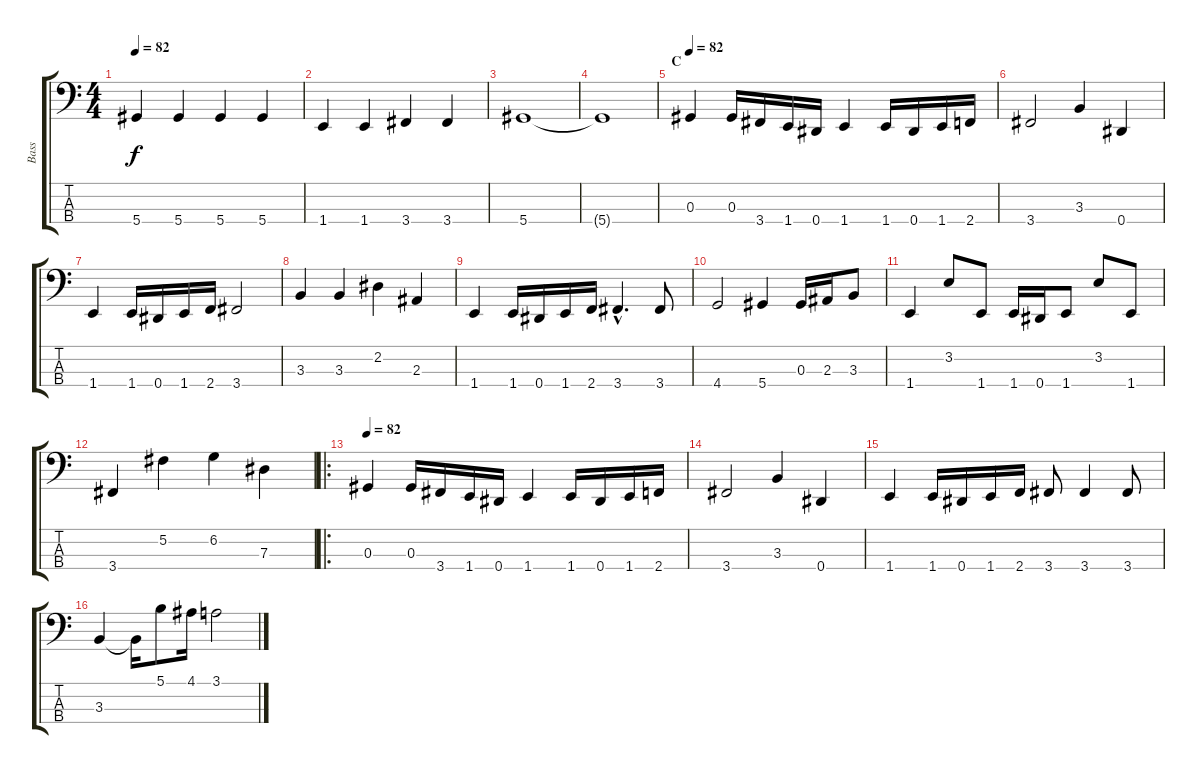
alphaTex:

\track ("Bass" "Bass") {instrument electricbassfinger}
\staff {score tabs}
\tuning (Gb2 Db2 Ab1 Eb1) {hide}
\ts (4 4)
\tempo 82
\clef f4
\ks c
5.4.4{dy f} 5.4.4 5.4.4 5.4.4 |
1.4.4 1.4.4 3.4.4 3.4.4 |
5.4.1 |
5.4{t}.1 |
\section ("" "C")
\tempo 82
0.3.4 0.3.16 3.4.16 1.4.16 0.4.16 1.4.4 1.4.16 0.4.16 1.4.16 2.4.16 |
3.4.2 3.3.4 0.4.4 |
1.4.4 1.4.16 0.4.16 1.4.16 2.4.16 3.4.2 |
3.3.4 3.3.4 2.2.4 2.3.4 |
1.4.4 1.4.16 0.4.16 1.4.16 2.4.16 3.4{hac}.4{d} 3.4.8 |
4.4.2 5.4.4 0.3.16 2.3.16 3.3.8 |
1.4.4 3.2.8 1.4.8 1.4.16 0.4.16 1.4.8 3.2.8 1.4.8 |
3.4.4 5.2.4 6.2.4 7.3.4 |
\ro
\tempo 82
0.3.4 0.3.16 3.4.16 1.4.16 0.4.16 1.4.4 1.4.16 0.4.16 1.4.16 2.4.16 |
3.4.2 3.3.4 0.4.4 |
1.4.4 1.4.16 0.4.16 1.4.16 2.4.16 3.4.8 3.4.4 3.4.8 |
3.3.4 3.3{t}.16 5.1.8 4.1.16 3.1.2
